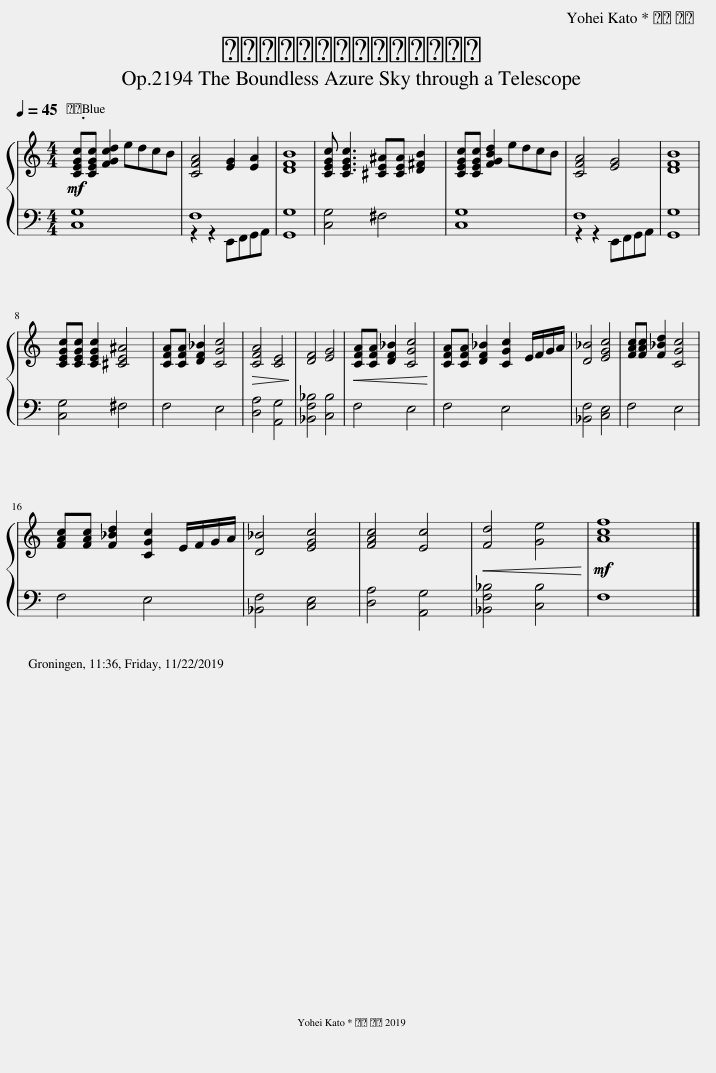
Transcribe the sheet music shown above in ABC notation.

X:1
%%score { 1 | ( 2 3 ) }
L:1/8
Q:1/4=45
M:4/4
I:linebreak $
K:C
V:1 treble
V:2 bass
V:3 bass
V:1
!mf! [CEGc][CEGc] [FGcd]2 edcB | [CFA]4 [EG]2 [EA]2 | [DFB]8 | [CEGc] [CEGc]3 [^CE^A][CEA] [D^FB]2 | [CEGc][CEGc] [FGBd]2 edcB | %5
 [CFA]4 [EG]4 | [DFB]8 |$ [CEGc][CEGc] [CEGc]2 [^CE^A]4 | [CFA][CFA] [DF_B]2 [CGc]4 |!>(! [CFA]4 [CE]4!>)! | %10
 [DF]4 [EG]4 |!<(! [CFA][CFA] [DF_B]2 [CGc]4!<)! | [CFA][CFA] [DF_B]2 [CGc]2 E/F/G/A/ | [D_B]4 [EGc]4 | [FAc][FAc] [F_Bd]2 [CGc]4 |$ %15
 [FAc][FAc] [F_Bd]2 [CGc]2 E/F/G/A/ | [D_B]4 [EGc]4 | [FAc]4 [Ec]4 |!<(! [Fd]4 [Ge]4!<)! |!mf! [Acf]8 |] %20
V:2
 [C,G,]8 | F,8 | [G,,G,]8 | [C,G,]4 ^F,4 | [C,G,]8 | %5
 F,8 | [G,,G,]8 |$ [C,G,]4 ^F,4 | F,4 E,4 | [D,A,]4 [A,,G,]4 | %10
 [_B,,F,_B,]4 [C,B,]4 | F,4 E,4 | F,4 E,4 | [_B,,F,]4 [C,E,]4 | F,4 E,4 |$ %15
 F,4 E,4 | [_B,,F,]4 [C,E,]4 | [D,A,]4 [A,,G,]4 | [_B,,F,_B,]4 [C,B,]4 | F,8 |] %20
V:3
 x8 | z2 z2 E,,F,,G,,A,, | x8 | x8 | x8 | %5
 z2 z2 E,,F,,G,,A,, | x8 |$ x8 | x8 | x8 | %10
 x8 | x8 | x8 | x8 | x8 |$ %15
 x8 | x8 | x8 | x8 | x8 |] %20
